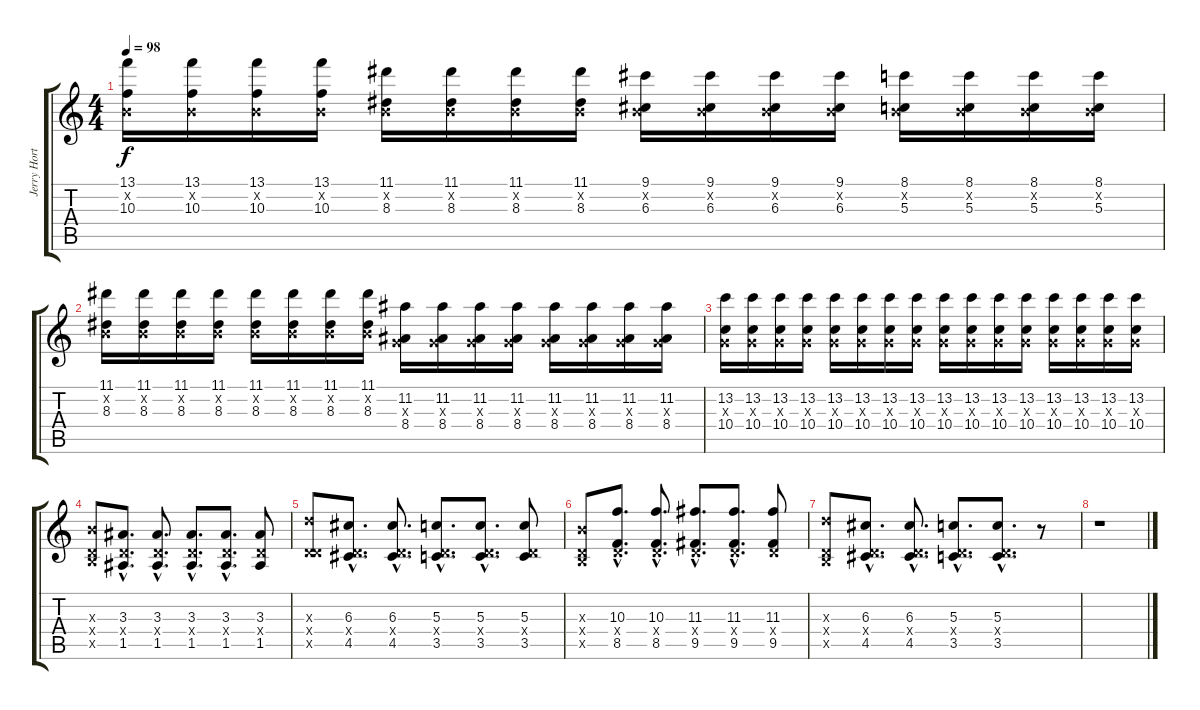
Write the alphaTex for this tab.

\track ("Jerry Horton - Guitar" "Jerry Hort") {instrument overdrivenguitar}
\staff {score tabs}
\tuning (E4 B3 G3 D3 A2 D2) {hide}
\ts (4 4)
\tempo 98
\clef g2
\ks c
(13.1 0.2{x} 10.3).16{dy f} (13.1 0.2{x} 10.3).16 (13.1 0.2{x} 10.3).16 (13.1 0.2{x} 10.3).16 (11.1 0.2{x} 8.3).16 (11.1 0.2{x} 8.3).16 (11.1 0.2{x} 8.3).16 (11.1 0.2{x} 8.3).16 (9.1 0.2{x} 6.3).16 (9.1 0.2{x} 6.3).16 (9.1 0.2{x} 6.3).16 (9.1 0.2{x} 6.3).16 (8.1 0.2{x} 5.3).16 (8.1 0.2{x} 5.3).16 (8.1 0.2{x} 5.3).16 (8.1 0.2{x} 5.3).16 |
(11.1 0.2{x} 8.3).16 (11.1 0.2{x} 8.3).16 (11.1 0.2{x} 8.3).16 (11.1 0.2{x} 8.3).16 (11.1 0.2{x} 8.3).16 (11.1 0.2{x} 8.3).16 (11.1 0.2{x} 8.3).16 (11.1 0.2{x} 8.3).16 (11.2 0.3{x} 8.4).16 (11.2 0.3{x} 8.4).16 (11.2 0.3{x} 8.4).16 (11.2 0.3{x} 8.4).16 (11.2 0.3{x} 8.4).16 (11.2 0.3{x} 8.4).16 (11.2 0.3{x} 8.4).16 (11.2 0.3{x} 8.4).16 |
(13.2 0.3{x} 10.4).16 (13.2 0.3{x} 10.4).16 (13.2 0.3{x} 10.4).16 (13.2 0.3{x} 10.4).16 (13.2 0.3{x} 10.4).16 (13.2 0.3{x} 10.4).16 (13.2 0.3{x} 10.4).16 (13.2 0.3{x} 10.4).16 (13.2 0.3{x} 10.4).16 (13.2 0.3{x} 10.4).16 (13.2 0.3{x} 10.4).16 (13.2 0.3{x} 10.4).16 (13.2 0.3{x} 10.4).16 (13.2 0.3{x} 10.4).16 (13.2 0.3{x} 10.4).16 (13.2 0.3{x} 10.4).16 |
(4.3{x} 0.4{x} 2.5{x}).8{volume 14} (3.3{hac} 0.4{hac x} 1.5{hac}).8{d} (3.3{hac} 0.4{hac x} 1.5{hac}).8{d} (3.3{hac} 0.4{hac x} 1.5{hac}).8{d} (3.3{hac} 0.4{hac x} 1.5{hac}).8{d} (3.3 0.4{x} 1.5).8 |
(7.3{x} 0.4{x} 5.5{x}).8 (6.3{hac} 0.4{hac x} 4.5{hac}).8{d} (6.3{hac} 0.4{hac x} 4.5{hac}).8{d} (5.3{hac} 0.4{hac x} 3.5{hac}).8{d} (5.3{hac} 0.4{hac x} 3.5{hac}).8{d} (5.3 0.4{x} 3.5).8 |
(4.3{x} 0.4{x} 2.5{x}).8 (10.3{hac} 0.4{hac x} 8.5{hac}).8{d} (10.3{hac} 0.4{hac x} 8.5{hac}).8{d} (11.3{hac} 0.4{hac x} 9.5{hac}).8{d} (11.3{hac} 0.4{hac x} 9.5{hac}).8{d} (11.3 0.4{x} 9.5).8 |
(7.3{x} 0.4{x} 2.5{x}).8 (6.3{hac} 0.4{hac x} 4.5{hac}).8{d} (6.3{hac} 0.4{hac x} 4.5{hac}).8{d} (5.3{hac} 0.4{hac x} 3.5{hac}).8{d} (5.3{hac} 0.4{hac x} 3.5{hac}).8{d} r.8 |
r.1
